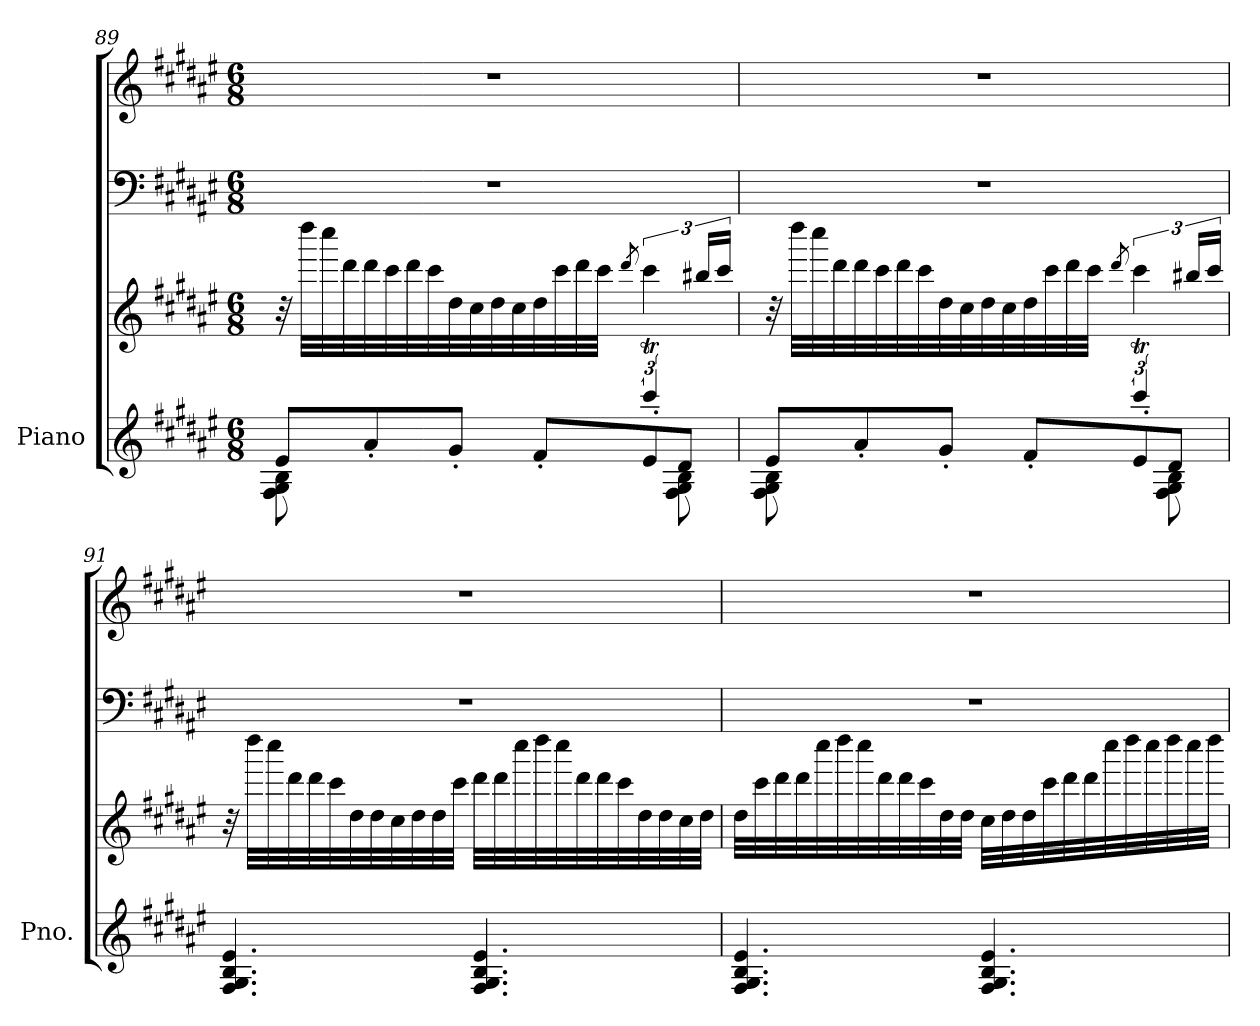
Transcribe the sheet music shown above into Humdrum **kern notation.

**kern	**kern	**kern	**kern
*part1	*part1	*part1	*part1
*staff4	*staff3	*staff2	*staff1
*I"Piano	*	*	*
*I'Pno.	*	*	*
*clefG2	*clefG2	*clefF4	*clefG2
*k[f#c#g#d#a#e#]	*k[f#c#g#d#a#e#]	*k[f#c#g#d#a#e#]	*k[f#c#g#d#a#e#]
*M6/8	*M6/8	*M6/8	*M6/8
=89	=89	=89	=89
*^	*	*	*
*	*^	*	*	*
8e#/L	8F#\ 8G#\ 8B\	4ryy	32r	2.r	2.r
.	.	.	32dddd#\LLL	.	.
.	.	.	32cccc#\	.	.
.	.	.	32ddd#\	.	.
8a#'/	4ryy	.	32ddd#\	.	.
.	.	.	32ccc#\	.	.
.	.	.	32ddd#\	.	.
.	.	.	32ccc#\	.	.
8g#'/J	.	4ryy	32dd#\	.	.
.	.	.	32cc#\	.	.
.	.	.	32dd#\	.	.
.	.	.	32cc#\	.	.
8f#'/L	8ryy	.	32dd#\	.	.
.	.	.	32ccc#\	.	.
.	.	.	32ddd#\	.	.
.	.	.	32ccc#\JJJ	.	.
.	.	.	8qddd#/	.	.
8e#'/	8reyy	6ccc#T	6ccc#\	.	.
8d#/J	8F#\ 8G#\ 8B\	.	.	.	.
.	.	12ryy	24bb#X/LL	.	.
.	.	.	24ccc#/JJ	.	.
!!LO:PB:g=z
=90	=90	=90	=90	=90	=90
8e#/L	8F#\ 8G#\ 8B\	4ryy	32r	2.r	2.r
.	.	.	32dddd#\LLL	.	.
.	.	.	32cccc#\	.	.
.	.	.	32ddd#\	.	.
8a#'/	4ryy	.	32ddd#\	.	.
.	.	.	32ccc#\	.	.
.	.	.	32ddd#\	.	.
.	.	.	32ccc#\	.	.
8g#'/J	.	4ryy	32dd#\	.	.
.	.	.	32cc#\	.	.
.	.	.	32dd#\	.	.
.	.	.	32cc#\	.	.
8f#'/L	8ryy	.	32dd#\	.	.
.	.	.	32ccc#\	.	.
.	.	.	32ddd#\	.	.
.	.	.	32ccc#\JJJ	.	.
.	.	.	8qddd#/	.	.
8e#'/	8reyy	6ccc#T	6ccc#\	.	.
8d#/J	8F#\ 8G#\ 8B\	.	.	.	.
.	.	12ryy	24bb#X/LL	.	.
.	.	.	24ccc#/JJ	.	.
*v	*v	*v	*	*	*
=91	=91	=91	=91
4.F#/ 4.G#/ 4.B/ 4.e#/	32r	2.r	2.r
.	32dddd#\LLL	.	.
.	32cccc#\	.	.
.	32ddd#\	.	.
.	32ddd#\	.	.
.	32ccc#\	.	.
.	32dd#\	.	.
.	32dd#\	.	.
.	32cc#\	.	.
.	32dd#\	.	.
.	32dd#\	.	.
.	32ccc#\JJJ	.	.
4.F#/ 4.G#/ 4.B/ 4.e#/	32ddd#\LLL	.	.
.	32ddd#\	.	.
.	32cccc#\	.	.
.	32dddd#\	.	.
.	32cccc#\	.	.
.	32ddd#\	.	.
.	32ddd#\	.	.
.	32ccc#\	.	.
.	32dd#\	.	.
.	32dd#\	.	.
.	32cc#\	.	.
.	32dd#\JJJ	.	.
=92	=92	=92	=92
4.F#/ 4.G#/ 4.B/ 4.e#/	32dd#\LLL	2.r	2.r
.	32ccc#\	.	.
.	32ddd#\	.	.
.	32ddd#\	.	.
.	32cccc#\	.	.
.	32dddd#\	.	.
.	32cccc#\	.	.
.	32ddd#\	.	.
.	32ddd#\	.	.
.	32ccc#\	.	.
.	32dd#\	.	.
.	32dd#\JJJ	.	.
4.F#/ 4.G#/ 4.B/ 4.e#/	32cc#\LLL	.	.
.	32dd#\	.	.
.	32dd#\	.	.
.	32ccc#\	.	.
.	32ddd#\	.	.
.	32ddd#\	.	.
.	32cccc#\	.	.
.	32dddd#\	.	.
.	32cccc#\	.	.
.	32dddd#\	.	.
.	32cccc#\	.	.
.	32dddd#\JJJ	.	.
=	=	=	=
*-	*-	*-	*-
